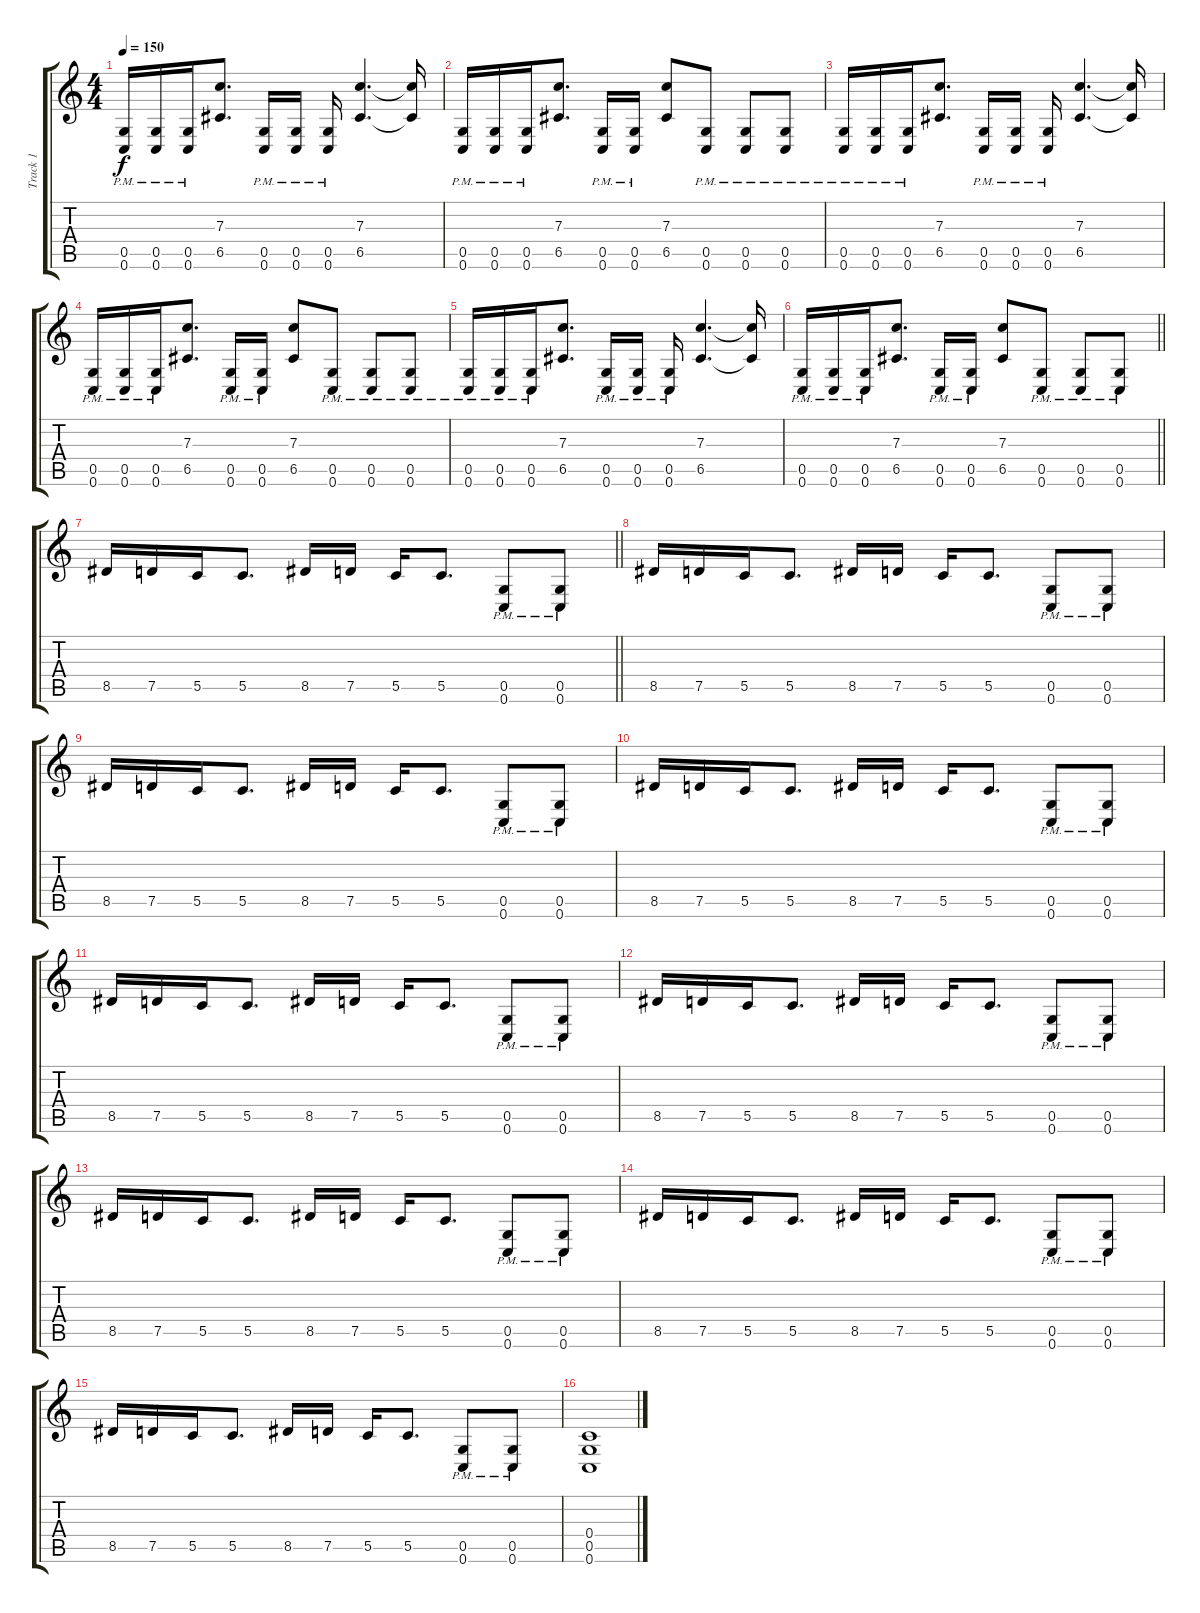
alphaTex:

\track ("Track 1" "Track 1") {instrument distortionguitar}
\staff {score tabs}
\tuning (D4 A3 F3 C3 G2 C2) {hide}
\ts (4 4)
\tempo 150
\clef g2
\ks c
(0.5{pm} 0.6{pm}).16{dy f} (0.5{pm} 0.6{pm}).16 (0.5{pm} 0.6{pm}).16 (7.3 6.5).8{d} (0.5{pm} 0.6{pm}).16 (0.5{pm} 0.6{pm}).16 (0.5{pm} 0.6{pm}).16 (7.3 6.5).4{d} (7.3{t} 6.5{t}).16 |
(0.5{pm} 0.6{pm}).16 (0.5{pm} 0.6{pm}).16 (0.5{pm} 0.6{pm}).16 (7.3 6.5).8{d} (0.5{pm} 0.6{pm}).16 (0.5{pm} 0.6{pm}).16 (7.3 6.5).8 (0.5{pm} 0.6{pm}).8 (0.5{pm} 0.6{pm}).8 (0.5{pm} 0.6{pm}).8 |
(0.5{pm} 0.6{pm}).16 (0.5{pm} 0.6{pm}).16 (0.5{pm} 0.6{pm}).16 (7.3 6.5).8{d} (0.5{pm} 0.6{pm}).16 (0.5{pm} 0.6{pm}).16 (0.5{pm} 0.6{pm}).16 (7.3 6.5).4{d} (7.3{t} 6.5{t}).16 |
(0.5{pm} 0.6{pm}).16 (0.5{pm} 0.6{pm}).16 (0.5{pm} 0.6{pm}).16 (7.3 6.5).8{d} (0.5{pm} 0.6{pm}).16 (0.5{pm} 0.6{pm}).16 (7.3 6.5).8 (0.5{pm} 0.6{pm}).8 (0.5{pm} 0.6{pm}).8 (0.5{pm} 0.6{pm}).8 |
(0.5{pm} 0.6{pm}).16 (0.5{pm} 0.6{pm}).16 (0.5{pm} 0.6{pm}).16 (7.3 6.5).8{d} (0.5{pm} 0.6{pm}).16 (0.5{pm} 0.6{pm}).16 (0.5{pm} 0.6{pm}).16 (7.3 6.5).4{d} (7.3{t} 6.5{t}).16 |
\barLineRight lightlight
(0.5{pm} 0.6{pm}).16 (0.5{pm} 0.6{pm}).16 (0.5{pm} 0.6{pm}).16 (7.3 6.5).8{d} (0.5{pm} 0.6{pm}).16 (0.5{pm} 0.6{pm}).16 (7.3 6.5).8 (0.5{pm} 0.6{pm}).8 (0.5{pm} 0.6{pm}).8 (0.5{pm} 0.6{pm}).8 |
\section ("" "")
\barLineRight lightlight
8.5.16 7.5.16 5.5.16 5.5.8{d} 8.5.16 7.5.16 5.5.16 5.5.8{d} (0.5{pm} 0.6{pm}).8 (0.5{pm} 0.6{pm}).8 |
\section ("" "")
8.5.16 7.5.16 5.5.16 5.5.8{d} 8.5.16 7.5.16 5.5.16 5.5.8{d} (0.5{pm} 0.6{pm}).8 (0.5{pm} 0.6{pm}).8 |
8.5.16 7.5.16 5.5.16 5.5.8{d} 8.5.16 7.5.16 5.5.16 5.5.8{d} (0.5{pm} 0.6{pm}).8 (0.5{pm} 0.6{pm}).8 |
8.5.16 7.5.16 5.5.16 5.5.8{d} 8.5.16 7.5.16 5.5.16 5.5.8{d} (0.5{pm} 0.6{pm}).8 (0.5{pm} 0.6{pm}).8 |
8.5.16 7.5.16 5.5.16 5.5.8{d} 8.5.16 7.5.16 5.5.16 5.5.8{d} (0.5{pm} 0.6{pm}).8 (0.5{pm} 0.6{pm}).8 |
8.5.16 7.5.16 5.5.16 5.5.8{d} 8.5.16 7.5.16 5.5.16 5.5.8{d} (0.5{pm} 0.6{pm}).8 (0.5{pm} 0.6{pm}).8 |
8.5.16 7.5.16 5.5.16 5.5.8{d} 8.5.16 7.5.16 5.5.16 5.5.8{d} (0.5{pm} 0.6{pm}).8 (0.5{pm} 0.6{pm}).8 |
8.5.16 7.5.16 5.5.16 5.5.8{d} 8.5.16 7.5.16 5.5.16 5.5.8{d} (0.5{pm} 0.6{pm}).8 (0.5{pm} 0.6{pm}).8 |
8.5.16 7.5.16 5.5.16 5.5.8{d} 8.5.16 7.5.16 5.5.16 5.5.8{d} (0.5{pm} 0.6{pm}).8 (0.5{pm} 0.6{pm}).8 |
(0.4 0.5 0.6).1
